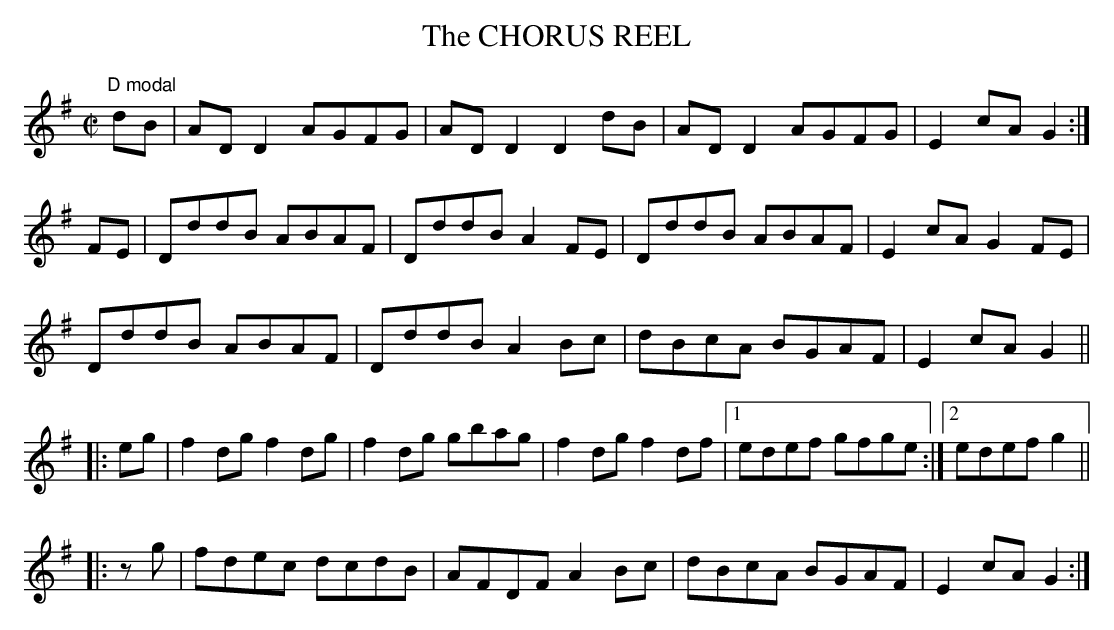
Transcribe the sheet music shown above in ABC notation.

X:1
T:CHORUS REEL, The
M:C|
L:1/8
K:G
"^D modal"
dB|ADD2 AGFG|ADD2 D2dB|ADD2 AGFG|E2cA G2:|
FE|DddB ABAF|DddB A2FE|DddB ABAF|E2cA G2FE|
DddB ABAF|DddB A2Bc|dBcA BGAF|E2cA G2||
|:eg|f2dg f2dg|f2dg gbag|f2dg f2df|1 edef gfge:|\
[2 edef g2||
|:zg|fdec dcdB|AFDF A2Bc|dBcA BGAF|E2cA G2:|
